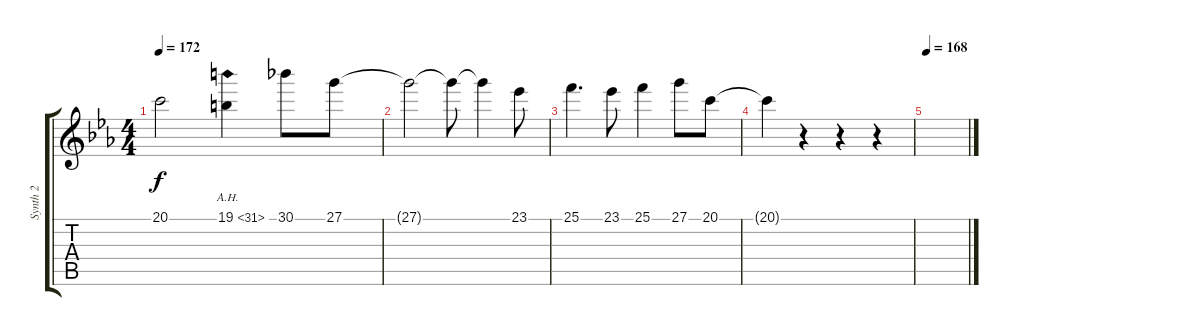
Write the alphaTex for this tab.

\track ("Synth 2" "Synth 2") {instrument lead2sawtooth}
\staff {score tabs}
\tuning (E4 B3 G3 D3 A2 E2) {hide}
\ts (4 4)
\tempo 172
\clef g2
\ks cminor
20.1.2{dy f} 19.1{ah 12}.4 30.1.8 27.1.8 |
27.1{t}.2 27.1{t}.8 27.1{t}.4 23.1.8 |
25.1.4{d} 23.1.8 25.1.4 27.1.8 20.1.8 |
20.1{t}.4 r.4 r.4 r.4 |
\tempo 168
